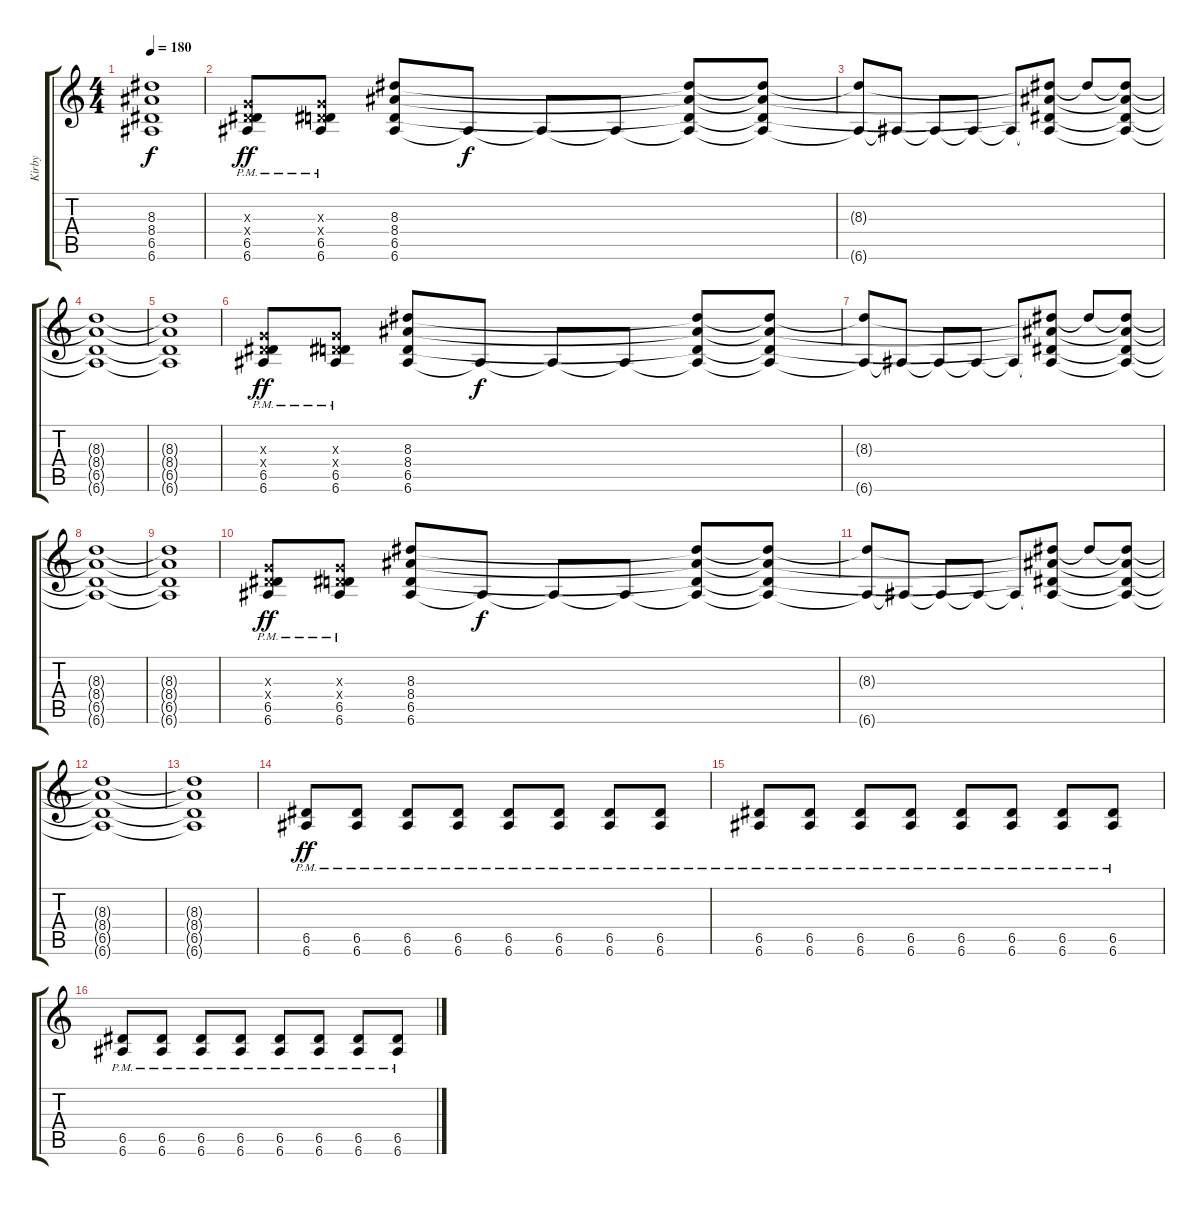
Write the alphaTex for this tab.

\track ("Kirby" "Kirby") {instrument electricguitarclean}
\staff {score tabs}
\tuning (E4 B3 G3 D3 A2 E2) {hide}
\ts (4 4)
\tempo 180
\clef g2
\ks c
(8.3{t} 8.4{t} 6.5{t} 6.6{t}).1{dy f} |
(0.3{x} 0.4{x} 6.5{pm} 6.6{pm}).8{dy ff} (0.3{x} 0.4{x} 6.5{pm} 6.6{pm}).8 (8.3 8.4 6.5 6.6).8 6.6{t}.8{dy f} 6.6{t}.8 6.6{t}.8 (8.3{t} 8.4{t} 6.5{t} 6.6{t}).8 (8.3{t} 8.4{t} 6.5{t} 6.6{t}).8 |
(8.3{t} 6.6{t}).8 6.6{t}.8 6.6{t}.8 6.6{t}.8 6.6{t}.8 (8.3{t} 8.4{t} 6.5{t} 6.6{t}).8 8.3{t}.8 (8.3{t} 8.4{t} 6.5{t} 6.6{t}).8 |
(8.3{t} 8.4{t} 6.5{t} 6.6{t}).1 |
(8.3{t} 8.4{t} 6.5{t} 6.6{t}).1 |
(0.3{x} 0.4{x} 6.5{pm} 6.6{pm}).8{dy ff} (0.3{x} 0.4{x} 6.5{pm} 6.6{pm}).8 (8.3 8.4 6.5 6.6).8 6.6{t}.8{dy f} 6.6{t}.8 6.6{t}.8 (8.3{t} 8.4{t} 6.5{t} 6.6{t}).8 (8.3{t} 8.4{t} 6.5{t} 6.6{t}).8 |
(8.3{t} 6.6{t}).8 6.6{t}.8 6.6{t}.8 6.6{t}.8 6.6{t}.8 (8.3{t} 8.4{t} 6.5{t} 6.6{t}).8 8.3{t}.8 (8.3{t} 8.4{t} 6.5{t} 6.6{t}).8 |
(8.3{t} 8.4{t} 6.5{t} 6.6{t}).1 |
(8.3{t} 8.4{t} 6.5{t} 6.6{t}).1 |
(0.3{x} 0.4{x} 6.5{pm} 6.6{pm}).8{dy ff} (0.3{x} 0.4{x} 6.5{pm} 6.6{pm}).8 (8.3 8.4 6.5 6.6).8 6.6{t}.8{dy f} 6.6{t}.8 6.6{t}.8 (8.3{t} 8.4{t} 6.5{t} 6.6{t}).8 (8.3{t} 8.4{t} 6.5{t} 6.6{t}).8 |
(8.3{t} 6.6{t}).8 6.6{t}.8 6.6{t}.8 6.6{t}.8 6.6{t}.8 (8.3{t} 8.4{t} 6.5{t} 6.6{t}).8 8.3{t}.8 (8.3{t} 8.4{t} 6.5{t} 6.6{t}).8 |
(8.3{t} 8.4{t} 6.5{t} 6.6{t}).1 |
(8.3{t} 8.4{t} 6.5{t} 6.6{t}).1 |
(6.5{pm} 6.6{pm}).8{dy ff} (6.5{pm} 6.6{pm}).8 (6.5{pm} 6.6{pm}).8 (6.5{pm} 6.6{pm}).8 (6.5{pm} 6.6{pm}).8 (6.5{pm} 6.6{pm}).8 (6.5{pm} 6.6{pm}).8 (6.5{pm} 6.6{pm}).8 |
(6.5{pm} 6.6{pm}).8 (6.5{pm} 6.6{pm}).8 (6.5{pm} 6.6{pm}).8 (6.5{pm} 6.6{pm}).8 (6.5{pm} 6.6{pm}).8 (6.5{pm} 6.6{pm}).8 (6.5{pm} 6.6{pm}).8 (6.5{pm} 6.6{pm}).8 |
(6.5{pm} 6.6{pm}).8 (6.5{pm} 6.6{pm}).8 (6.5{pm} 6.6{pm}).8 (6.5{pm} 6.6{pm}).8 (6.5{pm} 6.6{pm}).8 (6.5{pm} 6.6{pm}).8 (6.5{pm} 6.6{pm}).8 (6.5{pm} 6.6{pm}).8
